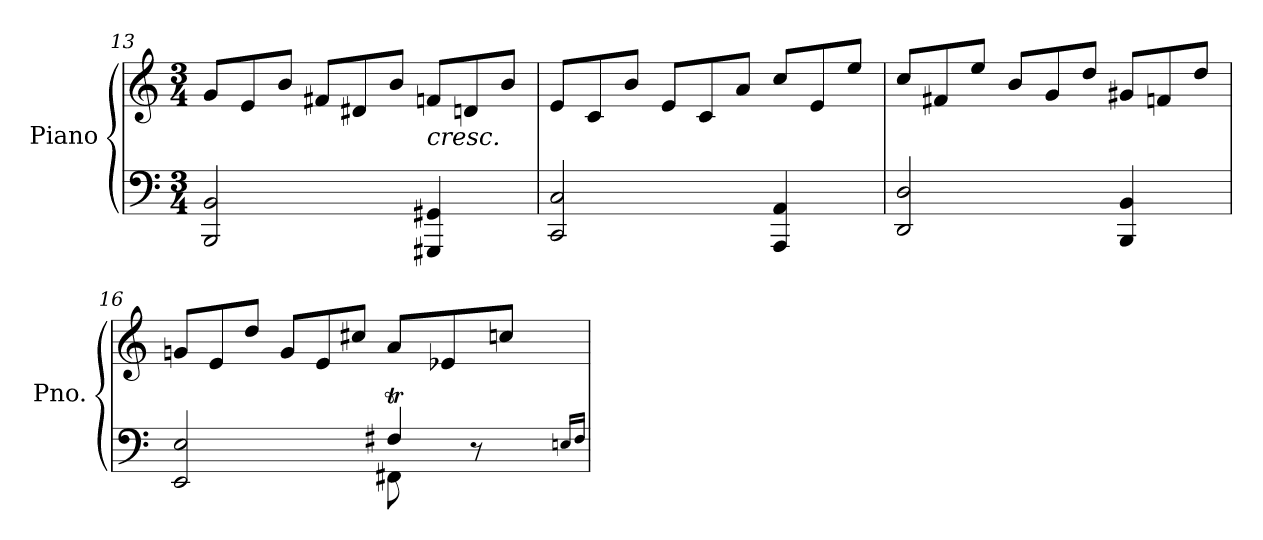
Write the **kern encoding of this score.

**kern	**kern
*part1	*part1
*staff2	*staff1
*I"Piano	*
*I'Pno.	*
*clefF4	*clefG2
*k[]	*k[]
*M3/4	*M3/4
*	*Xtuplet
=13	=13
2BBB/ 2BB/	12g/L
.	12e/
.	12b/J
.	12f#X/L
.	12d#X/
.	12b/J
!	!LO:TX:b:i:t=cresc.
4GGG#X/ 4GG#X/	12fn/L
.	12dn/
.	12b/J
!!LO:LB:g=z
=14	=14
2CC/ 2C/	12e/L
.	12c/
.	12b/J
.	12e/L
.	12c/
.	12a/J
4AAA/ 4AA/	12cc/L
.	12e/
.	12ee/J
!!LO:LB:g=z
=15	=15
2DD/ 2D/	12cc/L
.	12f#X/
.	12ee/J
.	12b/L
.	12g/
.	12dd/J
4BBB/ 4BB/	12g#X/L
.	12fn/
.	12dd/J
=16	=16
*^	*
*	*^	*
2EE/ 2E/	2ryy	2ryy	12gn/L
.	.	.	12e/
.	.	.	12dd/J
.	.	.	12g/L
.	.	.	12e/
.	.	.	12cc#X/J
4F#Xt/	8FF#X\	32G!yy	12a/L
.	.	32F#!yy	.
.	.	32G!yy	.
.	.	.	12e-X/
.	.	32F#!yy	.
.	8r	32G!yy	.
.	.	32F#!yy	.
.	.	.	12ccn/J
.	.	32E!yy	.
.	.	32F#!yy	.
*v	*v	*v	*
16qEn/LL	.
16qF#/JJ	.
=	=
*-	*-
